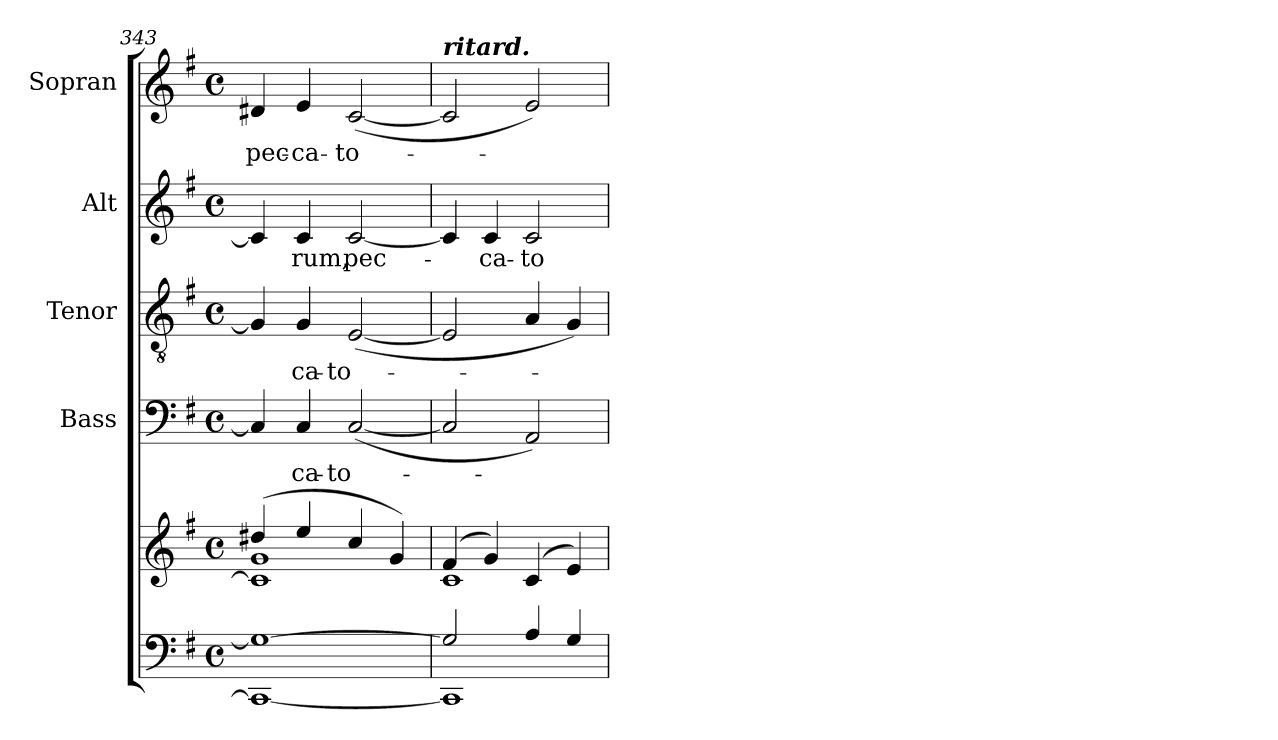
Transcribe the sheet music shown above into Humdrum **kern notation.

**kern	**kern	**kern	**text	**kern	**text	**kern	**text	**kern	**text
*part5	*part5	*part4	*part4	*part3	*part3	*part2	*part2	*part1	*part1
*staff6	*staff5	*staff4	*staff4	*staff3	*staff3	*staff2	*staff2	*staff1	*staff1
*	*	*I"Bass	*	*I"Tenor	*	*I"Alt	*	*I"Sopran	*
*	*	*I'B.	*	*I'T.	*	*I'A.	*	*I'S.	*
*clefF4	*clefG2	*clefF4	*	*clefGv2	*	*clefG2	*	*clefG2	*
*k[f#]	*k[f#]	*k[f#]	*	*k[f#]	*	*k[f#]	*	*k[f#]	*
*G:	*G:	*G:	*	*G:	*	*G:	*	*G:	*
*M4/4	*M4/4	*M4/4	*	*M4/4	*	*M4/4	*	*M4/4	*
*met(c)	*met(c)	*met(c)	*	*met(c)	*	*met(c)	*	*met(c)	*
=343	=343	=343	=343	=343	=343	=343	=343	=343	=343
*^	*^	*	*	*	*	*	*	*	*
!	!	!	!	!	!	!	!	!	!	!	!LO:LY:b
1G_	1CC_	(4dd#X/	1c] 1g	4C/]	.	4G/]	.	4c/]	.	4d#X/	pec-
!	!	!	!	!	!LO:LY:b	!	!LO:LY:b	!	!LO:LY:b	!	!LO:LY:b
.	.	4ee/	.	4C/	-ca-	4G/	-ca-	4c/	-rum,	4e/	-ca-
!	!	!	!	!	!LO:LY:b	!	!LO:LY:b	!	!LO:LY:b	!	!LO:LY:b
.	.	4cc/	.	(<[2C/	-to-	(<[2E/	-to-	[2c/	pec-	(<[2c/	-to-
.	.	4g/)	.	.	.	.	.	.	.	.	.
!!LO:LB:g=z
=344	=344	=344	=344	=344	=344	=344	=344	=344	=344	=344	=344
!	!	!	!	!	!	!	!	!	!	!LO:TX:a:Bi:t=ritard.	!
2G/]	1CC]	(4f#/	1c	2C/]	.	2E/]	.	4c/]	.	2c/]	.
!	!	!	!	!	!	!	!	!	!LO:LY:b	!	!
.	.	4g/)	.	.	.	.	.	4c/	-ca-	.	.
!	!	!	!	!	!	!	!	!	!LO:LY:b	!	!
4A/	.	(4c/	.	2AA/)	.	4A/	.	2c/	-to-	2e/)	.
4G/	.	4e/)	.	.	.	4G/)	.	.	.	.	.
*v	*v	*	*	*	*	*	*	*	*	*	*
*	*v	*v	*	*	*	*	*	*	*	*
=	=	=	=	=	=	=	=	=	=
*-	*-	*-	*-	*-	*-	*-	*-	*-	*-
